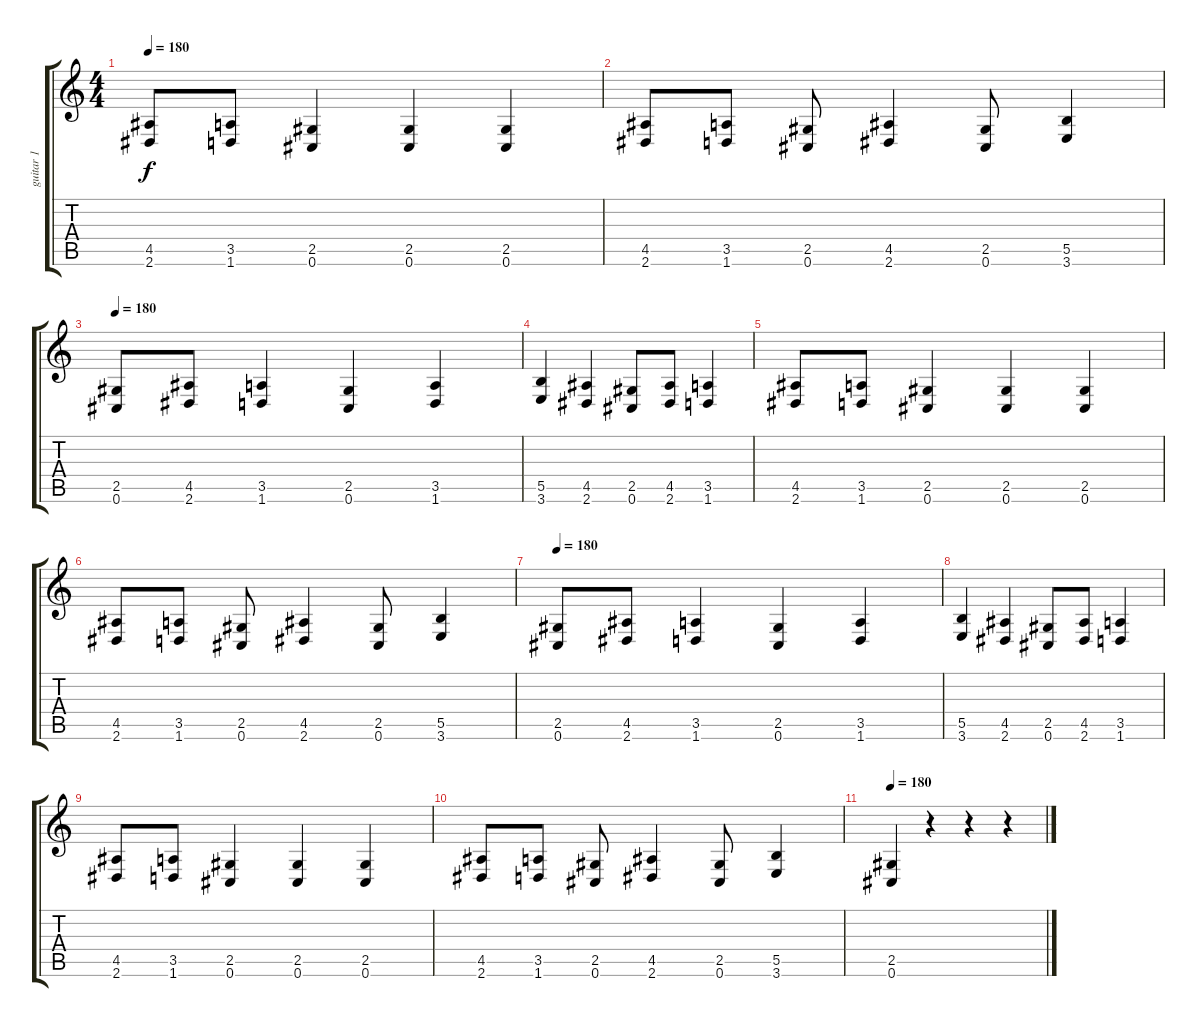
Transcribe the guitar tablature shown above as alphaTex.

\track ("guitar 1" "guitar 1") {instrument distortionguitar}
\staff {score tabs}
\tuning (Db4 Ab3 E3 B2 Gb2 Db2) {hide}
\ts (4 4)
\tempo 180
\clef g2
\ks c
(4.5 2.6).8{dy f} (3.5 1.6).8 (2.5 0.6).4 (2.5 0.6).4 (2.5 0.6).4 |
(4.5 2.6).8 (3.5 1.6).8 (2.5 0.6).8 (4.5 2.6).4 (2.5 0.6).8 (5.5 3.6).4 |
\tempo 180
(2.5 0.6).8 (4.5 2.6).8 (3.5 1.6).4 (2.5 0.6).4 (3.5 1.6).4 |
(5.5 3.6).4 (4.5 2.6).4 (2.5 0.6).8 (4.5 2.6).8 (3.5 1.6).4 |
(4.5 2.6).8 (3.5 1.6).8 (2.5 0.6).4 (2.5 0.6).4 (2.5 0.6).4 |
(4.5 2.6).8 (3.5 1.6).8 (2.5 0.6).8 (4.5 2.6).4 (2.5 0.6).8 (5.5 3.6).4 |
\tempo 180
(2.5 0.6).8 (4.5 2.6).8 (3.5 1.6).4 (2.5 0.6).4 (3.5 1.6).4 |
(5.5 3.6).4 (4.5 2.6).4 (2.5 0.6).8 (4.5 2.6).8 (3.5 1.6).4 |
(4.5 2.6).8 (3.5 1.6).8 (2.5 0.6).4 (2.5 0.6).4 (2.5 0.6).4 |
(4.5 2.6).8 (3.5 1.6).8 (2.5 0.6).8 (4.5 2.6).4 (2.5 0.6).8 (5.5 3.6).4 |
\tempo 180
(2.5 0.6).4 r.4 r.4 r.4
